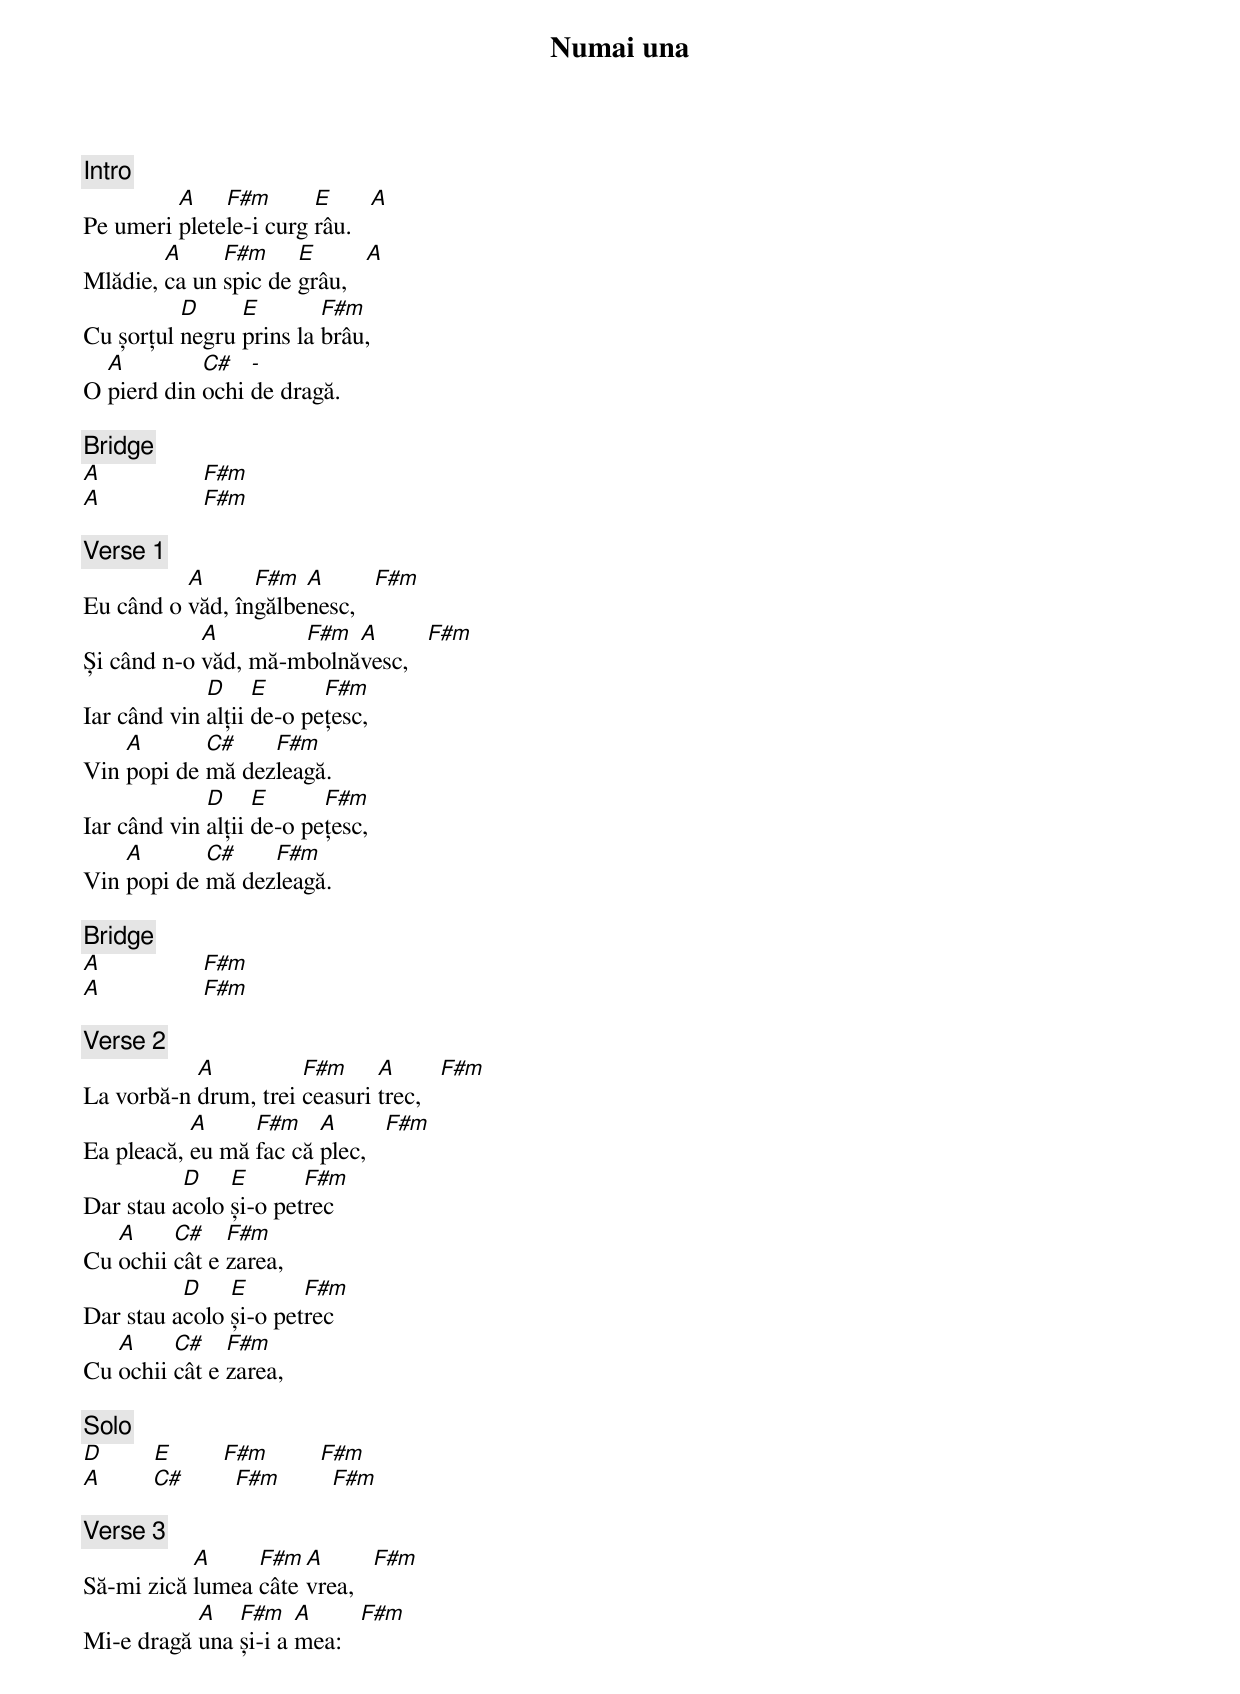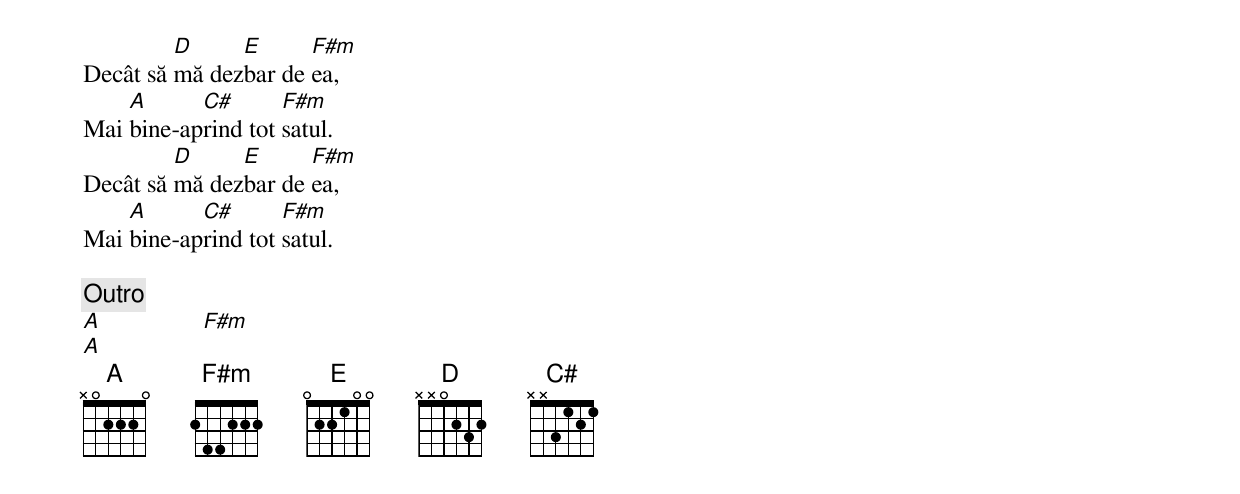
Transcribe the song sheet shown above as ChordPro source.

{title: Numai una}
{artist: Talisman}
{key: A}
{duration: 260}
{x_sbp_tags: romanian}

{c: Intro}
Pe umeri [A]plete[F#m]le-i curg [E]râu.   [A]
Mlădie, [A]ca un [F#m]spic de [E]grâu,   [A]
Cu șorțul [D]negru [E]prins la [F#m]brâu,
O [A]pierd din [C#]ochi [-]de dragă.

{c: Bridge}
[A]                [F#m]
[A]                [F#m]

{c: Verse 1}
Eu când o [A]văd, în[F#m]gălbe[A]nesc,   [F#m]
Și când n-o [A]văd, mă-m[F#m]bolnă[A]vesc,   [F#m]
Iar când vin [D]alții [E]de-o pe[F#m]țesc,
Vin [A]popi de [C#]mă dez[F#m]leagă.
Iar când vin [D]alții [E]de-o pe[F#m]țesc,
Vin [A]popi de [C#]mă dez[F#m]leagă.

{c: Bridge}
[A]                [F#m]
[A]                [F#m]

{c: Verse 2}
La vorbă-n [A]drum, trei [F#m]ceasuri [A]trec,   [F#m]
Ea pleacă, [A]eu mă [F#m]fac că [A]plec,   [F#m]
Dar stau a[D]colo [E]și-o pet[F#m]rec
Cu [A]ochii [C#]cât e [F#m]zarea,
Dar stau a[D]colo [E]și-o pet[F#m]rec
Cu [A]ochii [C#]cât e [F#m]zarea,

{c: Solo}
[D]        [E]        [F#m]        [F#m]
[A]        [C#]        [F#m]        [F#m]

{c: Verse 3}
Să-mi zică [A]lumea [F#m]câte [A]vrea,   [F#m]
Mi-e dragă [A]una [F#m]și-i a [A]mea:   [F#m]
Decât să [D]mă dez[E]bar de [F#m]ea,
Mai [A]bine-ap[C#]rind tot [F#m]satul.
Decât să [D]mă dez[E]bar de [F#m]ea,
Mai [A]bine-ap[C#]rind tot [F#m]satul.

{c: Outro}
[A]                [F#m]
[A]
